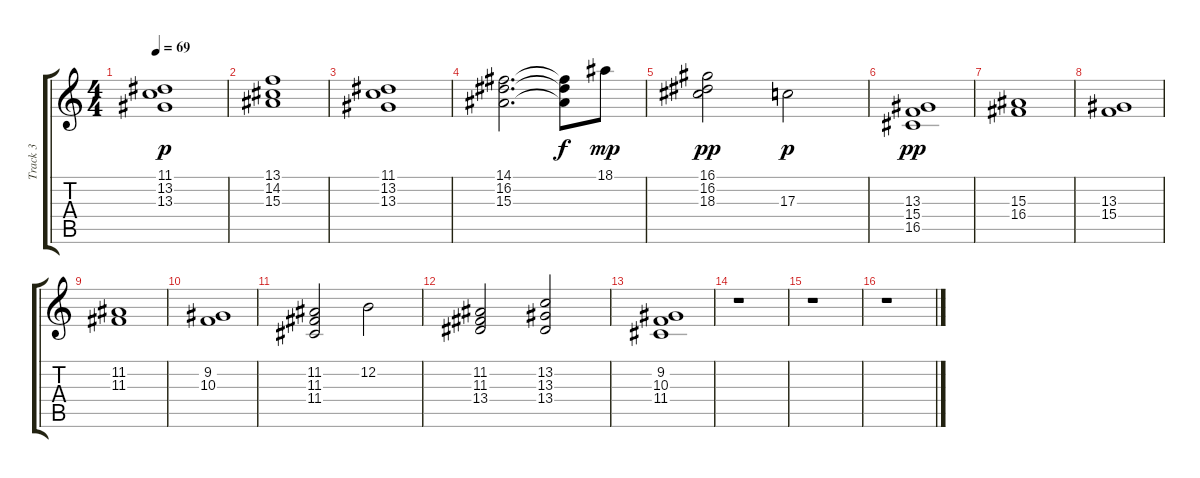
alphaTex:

\track ("Track 3" "Track 3") {instrument pad2warm}
\staff {score tabs}
\tuning (E4 B3 G3 D3 A2 E2) {hide}
\ts (4 4)
\tempo 69
\clef g2
\ks c
(11.1 13.2 13.3).1{dy p} |
(13.1 14.2 15.3).1 |
(11.1 13.2 13.3).1 |
(14.1 16.2 15.3).2{d} (14.1{t} 16.2{t} 15.3{t}).8{dy f} 18.1.8{dy mp} |
(16.1 16.2 18.3).2{dy pp} 17.3.2{dy p} |
(13.3 15.4 16.5).1{dy pp} |
(15.3 16.4).1 |
(13.3 15.4).1 |
(11.2 11.3).1 |
(9.2 10.3).1 |
(11.2 11.3 11.4).2 12.2.2 |
(11.2 11.3 13.4).2 (13.2 13.3 13.4).2 |
(9.2 10.3 11.4).1 |
r.1 |
r.1 |
r.1
